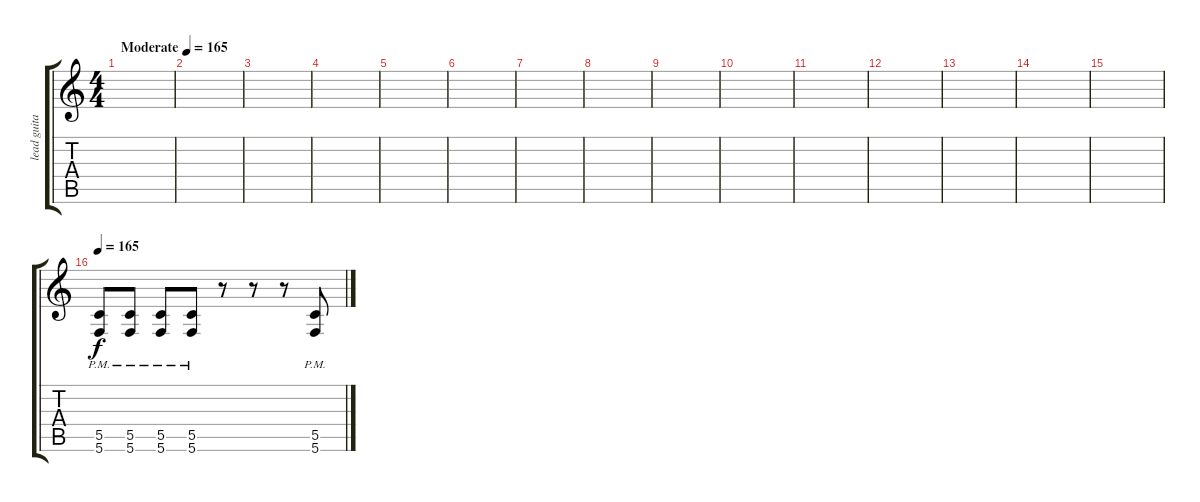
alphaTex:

\track ("lead guitar" "lead guita") {instrument distortionguitar}
\staff {score tabs}
\tuning (D4 A3 F3 C3 G2 C2) {hide}
\ts (4 4)
\tempo (165 "Moderate")
\clef g2
\ks c
|
|
|
|
|
|
|
|
|
|
|
|
|
|
|
\tempo 165
(5.5{pm} 5.6{pm}).8 (5.5{pm} 5.6{pm}).8 (5.5{pm} 5.6{pm}).8 (5.5{pm} 5.6{pm}).8 r.8 r.8 r.8 (5.5{pm} 5.6{pm}).8
